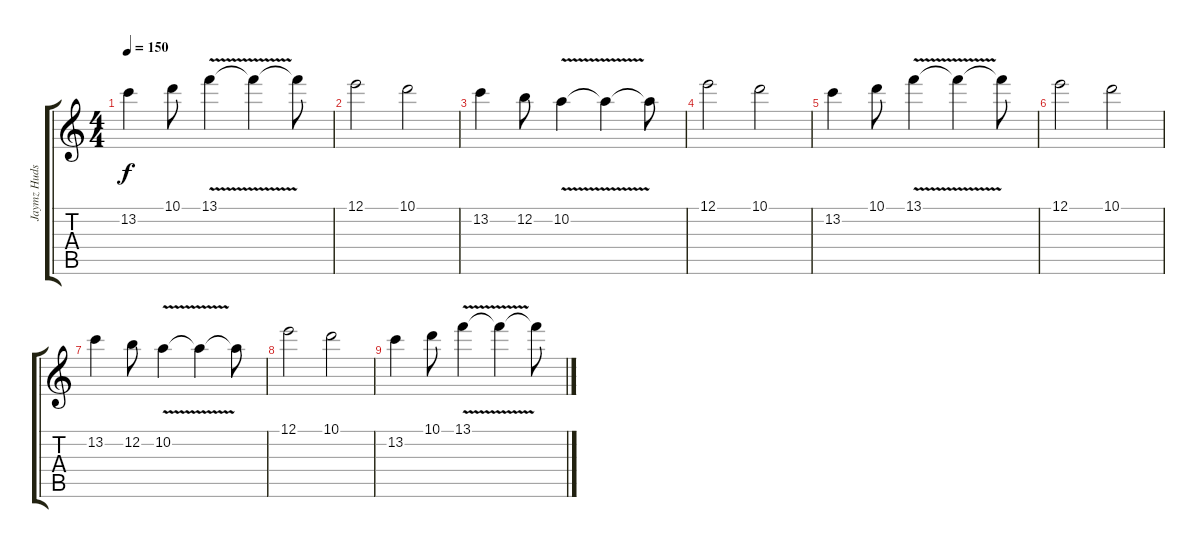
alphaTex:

\track ("Jaymz Hudson" "Jaymz Huds") {instrument distortionguitar}
\staff {score tabs}
\tuning (E4 B3 G3 D3 A2 E2) {hide}
\ts (4 4)
\tempo 150
\clef g2
\ks c
13.2.4{dy f} 10.1.8 13.1{v}.4 13.1{t}.4 13.1{t}.8 |
12.1.2 10.1.2 |
13.2.4 12.2.8 10.2{v}.4 10.2{t}.4 10.2{t}.8 |
12.1.2 10.1.2 |
13.2.4 10.1.8 13.1{v}.4 13.1{t}.4 13.1{t}.8 |
12.1.2 10.1.2 |
13.2.4 12.2.8 10.2{v}.4 10.2{t}.4 10.2{t}.8 |
12.1.2 10.1.2 |
13.2.4{volume 5} 10.1.8 13.1{v}.4 13.1{t}.4 13.1{t}.8
